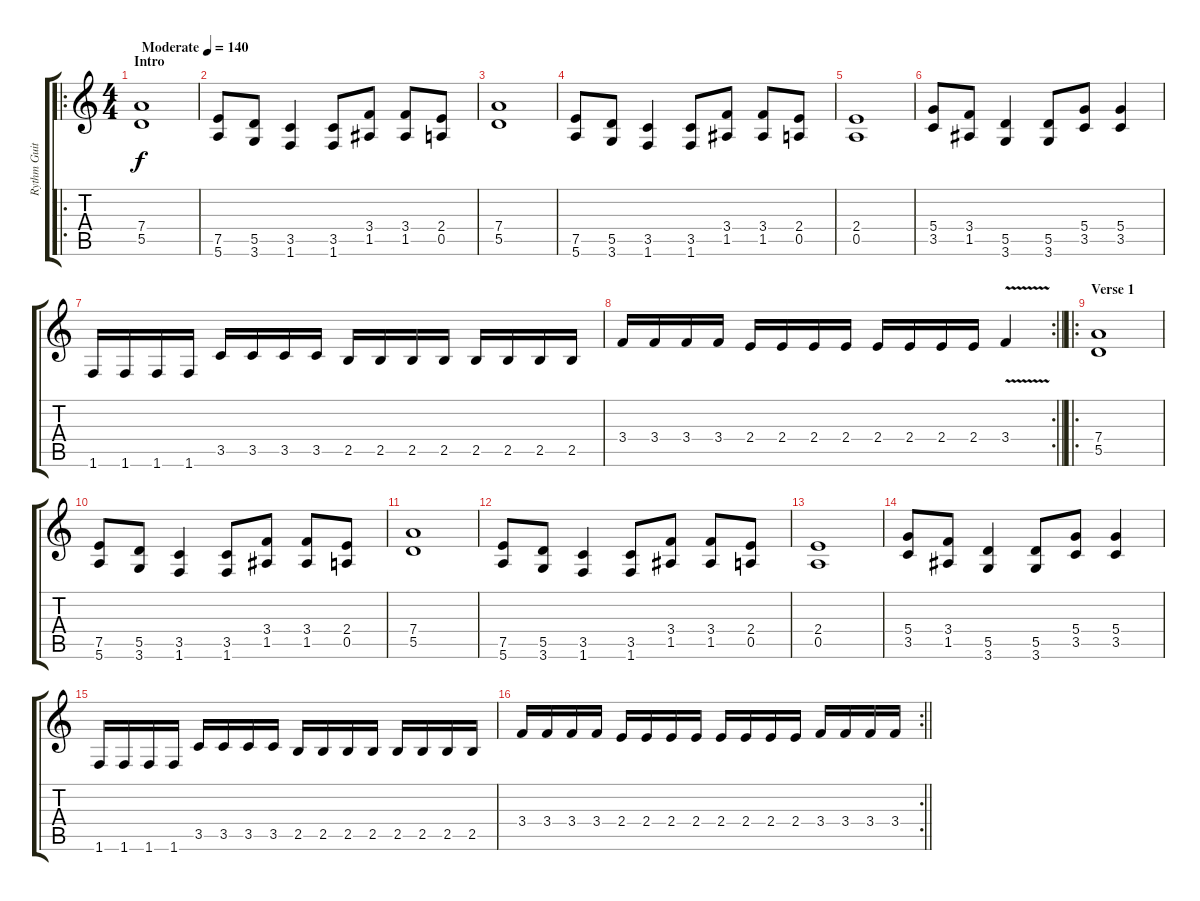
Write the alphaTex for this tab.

\track ("Rythm Guitar" "Rythm Guit") {instrument distortionguitar}
\staff {score tabs}
\tuning (E4 B3 G3 D3 A2 E2) {hide}
\ro
\ts (4 4)
\section ("" "Intro")
\tempo (140 "Moderate")
\clef g2
\ks c
(7.4 5.5).1{dy f instrument distortionguitar} |
(7.5 5.6).8 (5.5 3.6).8 (3.5 1.6).4 (3.5 1.6).8 (3.4 1.5).8 (3.4 1.5).8 (2.4 0.5).8 |
(7.4 5.5).1 |
(7.5 5.6).8 (5.5 3.6).8 (3.5 1.6).4 (3.5 1.6).8 (3.4 1.5).8 (3.4 1.5).8 (2.4 0.5).8 |
(2.4 0.5).1 |
(5.4 3.5).8 (3.4 1.5).8 (5.5 3.6).4 (5.5 3.6).8 (5.4 3.5).8 (5.4 3.5).4 |
1.6.16 1.6.16 1.6.16 1.6.16 3.5.16 3.5.16 3.5.16 3.5.16 2.5.16 2.5.16 2.5.16 2.5.16 2.5.16 2.5.16 2.5.16 2.5.16 |
\rc 2
\barLineRight lightlight
3.4.16 3.4.16 3.4.16 3.4.16 2.4.16 2.4.16 2.4.16 2.4.16 2.4.16 2.4.16 2.4.16 2.4.16 3.4{v}.4 |
\ro
\section ("" "Verse 1")
(7.4 5.5).1 |
(7.5 5.6).8 (5.5 3.6).8 (3.5 1.6).4 (3.5 1.6).8 (3.4 1.5).8 (3.4 1.5).8 (2.4 0.5).8 |
(7.4 5.5).1 |
(7.5 5.6).8 (5.5 3.6).8 (3.5 1.6).4 (3.5 1.6).8 (3.4 1.5).8 (3.4 1.5).8 (2.4 0.5).8 |
(2.4 0.5).1 |
(5.4 3.5).8 (3.4 1.5).8 (5.5 3.6).4 (5.5 3.6).8 (5.4 3.5).8 (5.4 3.5).4 |
1.6.16 1.6.16 1.6.16 1.6.16 3.5.16 3.5.16 3.5.16 3.5.16 2.5.16 2.5.16 2.5.16 2.5.16 2.5.16 2.5.16 2.5.16 2.5.16 |
\rc 2
\barLineRight lightlight
3.4.16 3.4.16 3.4.16 3.4.16 2.4.16 2.4.16 2.4.16 2.4.16 2.4.16 2.4.16 2.4.16 2.4.16 3.4.16 3.4.16 3.4.16 3.4.16
